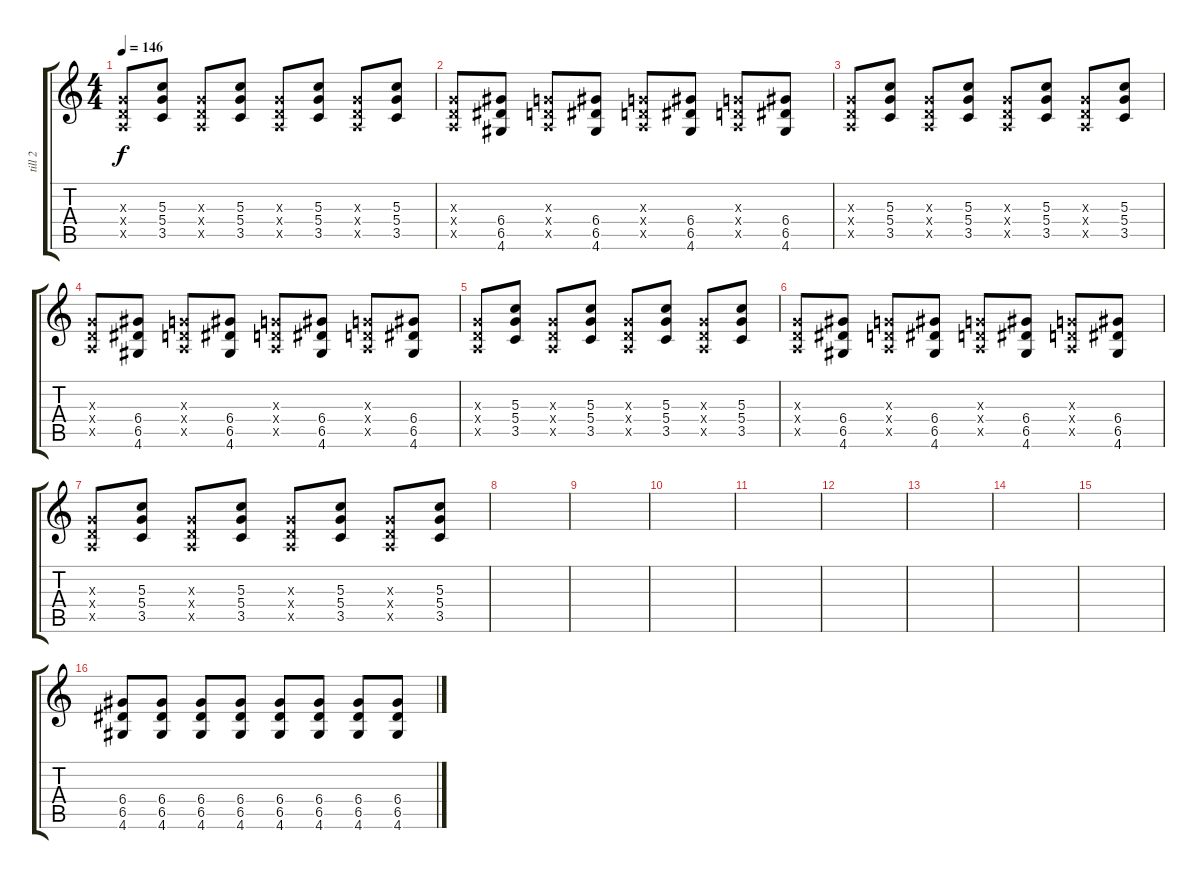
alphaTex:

\track ("till 2" "till 2") {instrument overdrivenguitar}
\staff {score tabs}
\tuning (E4 B3 G3 D3 A2 E2) {hide}
\ts (4 4)
\tempo 146
\clef g2
\ks c
(0.3{x} 0.4{x} 0.5{x}).8{dy f volume 10} (5.3 5.4 3.5).8 (0.3{x} 0.4{x} 0.5{x}).8 (5.3 5.4 3.5).8 (0.3{x} 0.4{x} 0.5{x}).8 (5.3 5.4 3.5).8 (0.3{x} 0.4{x} 0.5{x}).8 (5.3 5.4 3.5).8 |
(0.3{x} 0.4{x} 0.5{x}).8{volume 10} (6.4 6.5 4.6).8 (0.3{x} 0.4{x} 0.5{x}).8 (6.4 6.5 4.6).8 (0.3{x} 0.4{x} 0.5{x}).8 (6.4 6.5 4.6).8 (0.3{x} 0.4{x} 0.5{x}).8 (6.4 6.5 4.6).8 |
(0.3{x} 0.4{x} 0.5{x}).8{volume 10} (5.3 5.4 3.5).8 (0.3{x} 0.4{x} 0.5{x}).8 (5.3 5.4 3.5).8 (0.3{x} 0.4{x} 0.5{x}).8 (5.3 5.4 3.5).8 (0.3{x} 0.4{x} 0.5{x}).8 (5.3 5.4 3.5).8 |
(0.3{x} 0.4{x} 0.5{x}).8{volume 10} (6.4 6.5 4.6).8 (0.3{x} 0.4{x} 0.5{x}).8 (6.4 6.5 4.6).8 (0.3{x} 0.4{x} 0.5{x}).8 (6.4 6.5 4.6).8 (0.3{x} 0.4{x} 0.5{x}).8 (6.4 6.5 4.6).8 |
(0.3{x} 0.4{x} 0.5{x}).8{volume 10} (5.3 5.4 3.5).8 (0.3{x} 0.4{x} 0.5{x}).8 (5.3 5.4 3.5).8 (0.3{x} 0.4{x} 0.5{x}).8 (5.3 5.4 3.5).8 (0.3{x} 0.4{x} 0.5{x}).8 (5.3 5.4 3.5).8 |
(0.3{x} 0.4{x} 0.5{x}).8{volume 10} (6.4 6.5 4.6).8 (0.3{x} 0.4{x} 0.5{x}).8 (6.4 6.5 4.6).8 (0.3{x} 0.4{x} 0.5{x}).8 (6.4 6.5 4.6).8 (0.3{x} 0.4{x} 0.5{x}).8 (6.4 6.5 4.6).8 |
(0.3{x} 0.4{x} 0.5{x}).8{volume 10} (5.3 5.4 3.5).8 (0.3{x} 0.4{x} 0.5{x}).8 (5.3 5.4 3.5).8 (0.3{x} 0.4{x} 0.5{x}).8 (5.3 5.4 3.5).8 (0.3{x} 0.4{x} 0.5{x}).8 (5.3 5.4 3.5).8 |
|
|
|
|
|
|
|
|
(6.4 6.5 4.6).8 (6.4 6.5 4.6).8 (6.4 6.5 4.6).8 (6.4 6.5 4.6).8 (6.4 6.5 4.6).8 (6.4 6.5 4.6).8 (6.4 6.5 4.6).8 (6.4 6.5 4.6).8
